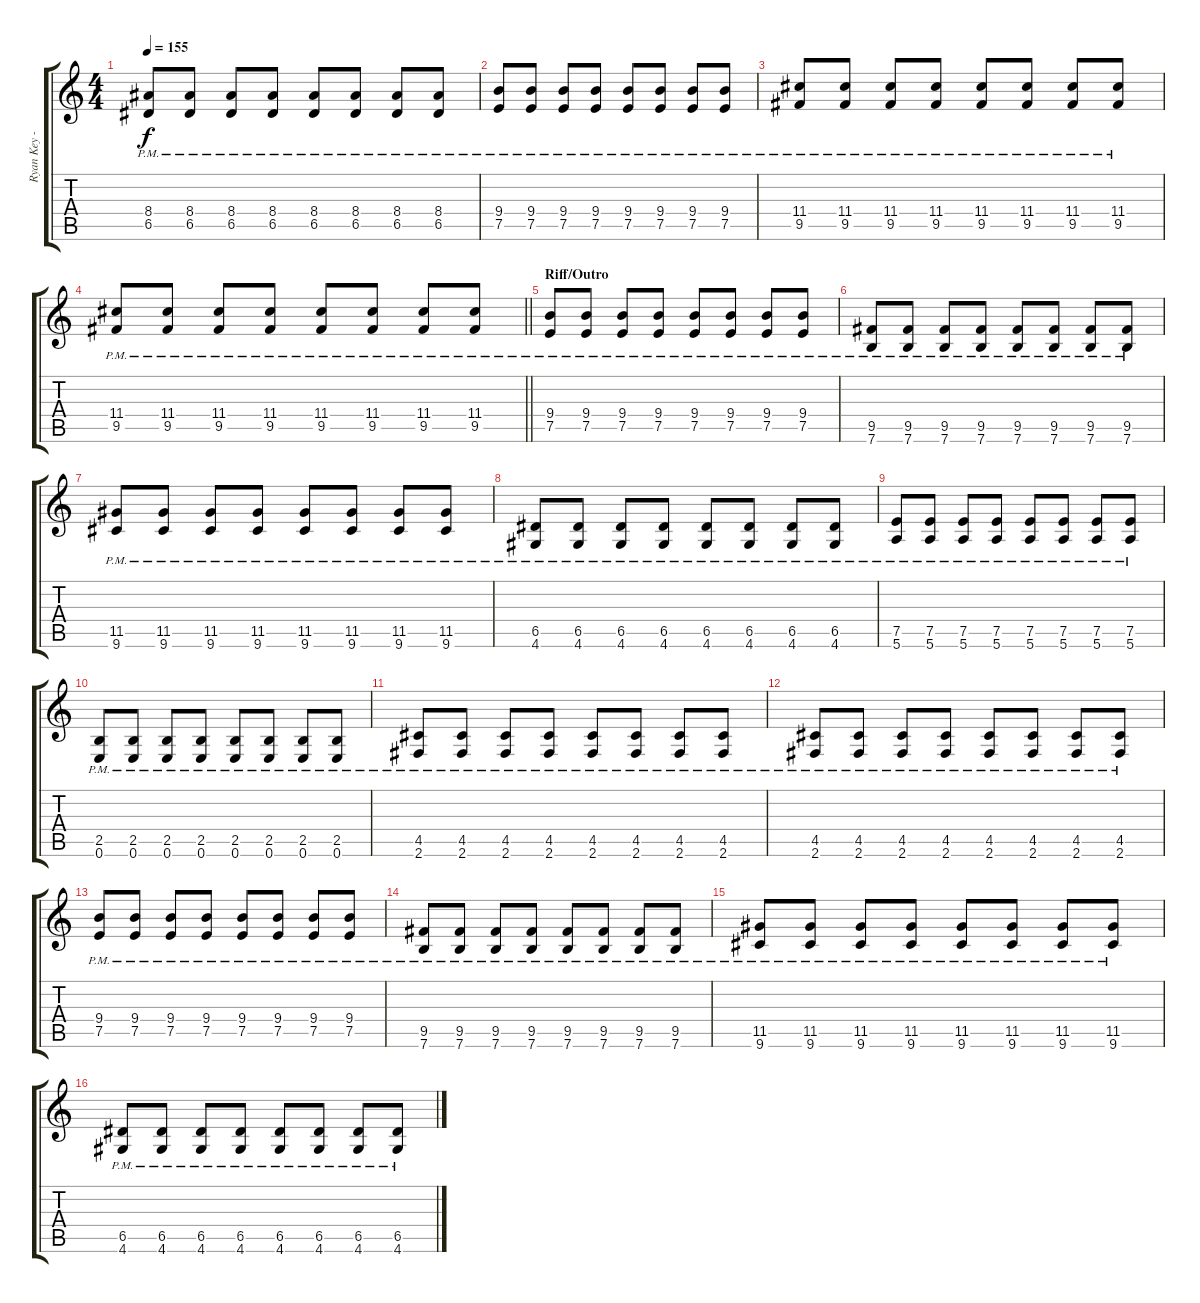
\track ("Ryan Key - Rythm Guitar" "Ryan Key -") {instrument acousticguitarnylon}
\staff {score tabs}
\tuning (E4 B3 G3 D3 A2 E2) {hide}
\ts (4 4)
\tempo 155
\clef g2
\ks c
(8.4{pm} 6.5{pm}).8{dy f} (8.4{pm} 6.5{pm}).8 (8.4{pm} 6.5{pm}).8 (8.4{pm} 6.5{pm}).8 (8.4{pm} 6.5{pm}).8 (8.4{pm} 6.5{pm}).8 (8.4{pm} 6.5{pm}).8 (8.4{pm} 6.5{pm}).8 |
(9.4{pm} 7.5{pm}).8 (9.4{pm} 7.5{pm}).8 (9.4{pm} 7.5{pm}).8 (9.4{pm} 7.5{pm}).8 (9.4{pm} 7.5{pm}).8 (9.4{pm} 7.5{pm}).8 (9.4{pm} 7.5{pm}).8 (9.4{pm} 7.5{pm}).8 |
(11.4{pm} 9.5{pm}).8 (11.4{pm} 9.5{pm}).8 (11.4{pm} 9.5{pm}).8 (11.4{pm} 9.5{pm}).8 (11.4{pm} 9.5{pm}).8 (11.4{pm} 9.5{pm}).8 (11.4{pm} 9.5{pm}).8 (11.4{pm} 9.5{pm}).8 |
\barLineRight lightlight
(11.4{pm} 9.5{pm}).8 (11.4{pm} 9.5{pm}).8 (11.4{pm} 9.5{pm}).8 (11.4{pm} 9.5{pm}).8 (11.4{pm} 9.5{pm}).8 (11.4{pm} 9.5{pm}).8 (11.4{pm} 9.5{pm}).8 (11.4{pm} 9.5{pm}).8 |
\section ("" "Riff/Outro")
(9.4{pm} 7.5{pm}).8 (9.4{pm} 7.5{pm}).8 (9.4{pm} 7.5{pm}).8 (9.4{pm} 7.5{pm}).8 (9.4{pm} 7.5{pm}).8 (9.4{pm} 7.5{pm}).8 (9.4{pm} 7.5{pm}).8 (9.4{pm} 7.5{pm}).8 |
(9.5{pm} 7.6{pm}).8 (9.5{pm} 7.6{pm}).8 (9.5{pm} 7.6{pm}).8 (9.5{pm} 7.6{pm}).8 (9.5{pm} 7.6{pm}).8 (9.5{pm} 7.6{pm}).8 (9.5{pm} 7.6{pm}).8 (9.5{pm} 7.6{pm}).8 |
(11.5{pm} 9.6{pm}).8 (11.5{pm} 9.6{pm}).8 (11.5{pm} 9.6{pm}).8 (11.5{pm} 9.6{pm}).8 (11.5{pm} 9.6{pm}).8 (11.5{pm} 9.6{pm}).8 (11.5{pm} 9.6{pm}).8 (11.5{pm} 9.6{pm}).8 |
(6.5{pm} 4.6{pm}).8 (6.5{pm} 4.6{pm}).8 (6.5{pm} 4.6{pm}).8 (6.5{pm} 4.6{pm}).8 (6.5{pm} 4.6{pm}).8 (6.5{pm} 4.6{pm}).8 (6.5{pm} 4.6{pm}).8 (6.5{pm} 4.6{pm}).8 |
(7.5{pm} 5.6{pm}).8 (7.5{pm} 5.6{pm}).8 (7.5{pm} 5.6{pm}).8 (7.5{pm} 5.6{pm}).8 (7.5{pm} 5.6{pm}).8 (7.5{pm} 5.6{pm}).8 (7.5{pm} 5.6{pm}).8 (7.5{pm} 5.6{pm}).8 |
(2.5{pm} 0.6{pm}).8 (2.5{pm} 0.6{pm}).8 (2.5{pm} 0.6{pm}).8 (2.5{pm} 0.6{pm}).8 (2.5{pm} 0.6{pm}).8 (2.5{pm} 0.6{pm}).8 (2.5{pm} 0.6{pm}).8 (2.5{pm} 0.6{pm}).8 |
(4.5{pm} 2.6{pm}).8 (4.5{pm} 2.6{pm}).8 (4.5{pm} 2.6{pm}).8 (4.5{pm} 2.6{pm}).8 (4.5{pm} 2.6{pm}).8 (4.5{pm} 2.6{pm}).8 (4.5{pm} 2.6{pm}).8 (4.5{pm} 2.6{pm}).8 |
(4.5{pm} 2.6{pm}).8 (4.5{pm} 2.6{pm}).8 (4.5{pm} 2.6{pm}).8 (4.5{pm} 2.6{pm}).8 (4.5{pm} 2.6{pm}).8 (4.5{pm} 2.6{pm}).8 (4.5{pm} 2.6{pm}).8 (4.5{pm} 2.6{pm}).8 |
(9.4{pm} 7.5{pm}).8 (9.4{pm} 7.5{pm}).8 (9.4{pm} 7.5{pm}).8 (9.4{pm} 7.5{pm}).8 (9.4{pm} 7.5{pm}).8 (9.4{pm} 7.5{pm}).8 (9.4{pm} 7.5{pm}).8 (9.4{pm} 7.5{pm}).8 |
(9.5{pm} 7.6{pm}).8 (9.5{pm} 7.6{pm}).8 (9.5{pm} 7.6{pm}).8 (9.5{pm} 7.6{pm}).8 (9.5{pm} 7.6{pm}).8 (9.5{pm} 7.6{pm}).8 (9.5{pm} 7.6{pm}).8 (9.5{pm} 7.6{pm}).8 |
(11.5{pm} 9.6{pm}).8 (11.5{pm} 9.6{pm}).8 (11.5{pm} 9.6{pm}).8 (11.5{pm} 9.6{pm}).8 (11.5{pm} 9.6{pm}).8 (11.5{pm} 9.6{pm}).8 (11.5{pm} 9.6{pm}).8 (11.5{pm} 9.6{pm}).8 |
(6.5{pm} 4.6{pm}).8 (6.5{pm} 4.6{pm}).8 (6.5{pm} 4.6{pm}).8 (6.5{pm} 4.6{pm}).8 (6.5{pm} 4.6{pm}).8 (6.5{pm} 4.6{pm}).8 (6.5{pm} 4.6{pm}).8 (6.5{pm} 4.6{pm}).8
